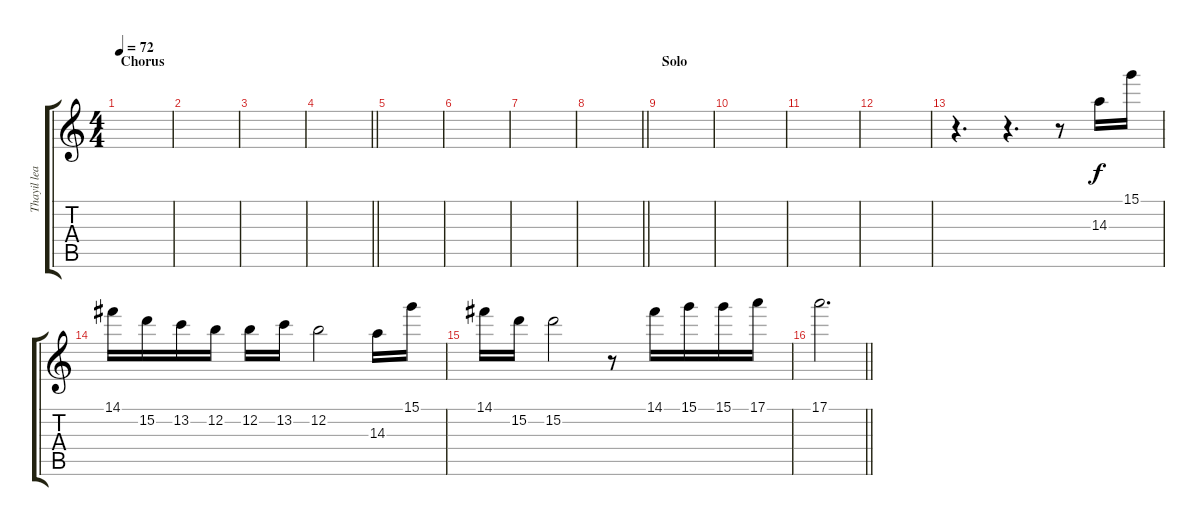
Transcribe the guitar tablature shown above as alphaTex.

\track ("Thayil lead guitar 1" "Thayil lea") {instrument overdrivenguitar bank 29}
\staff {score tabs}
\tuning (E4 B3 G3 D3 A2 D2) {hide}
\ts (4 4)
\section ("" "Chorus")
\tempo 72
\clef g2
\ks c
|
|
|
\barLineRight lightlight
|
|
|
|
\barLineRight lightlight
|
\section ("" "Solo")
|
|
|
|
r.4{d} r.4{d} r.8 14.3.16 15.1.16 |
14.1.16 15.2.16 13.2.16 12.2.16 12.2.16 13.2.16 12.2.2 14.3.16 15.1.16 |
14.1.16 15.2.16 15.2.2 r.8 14.1.16 15.1.16 15.1.16 17.1.16 |
\barLineRight lightlight
17.1.2{d}
